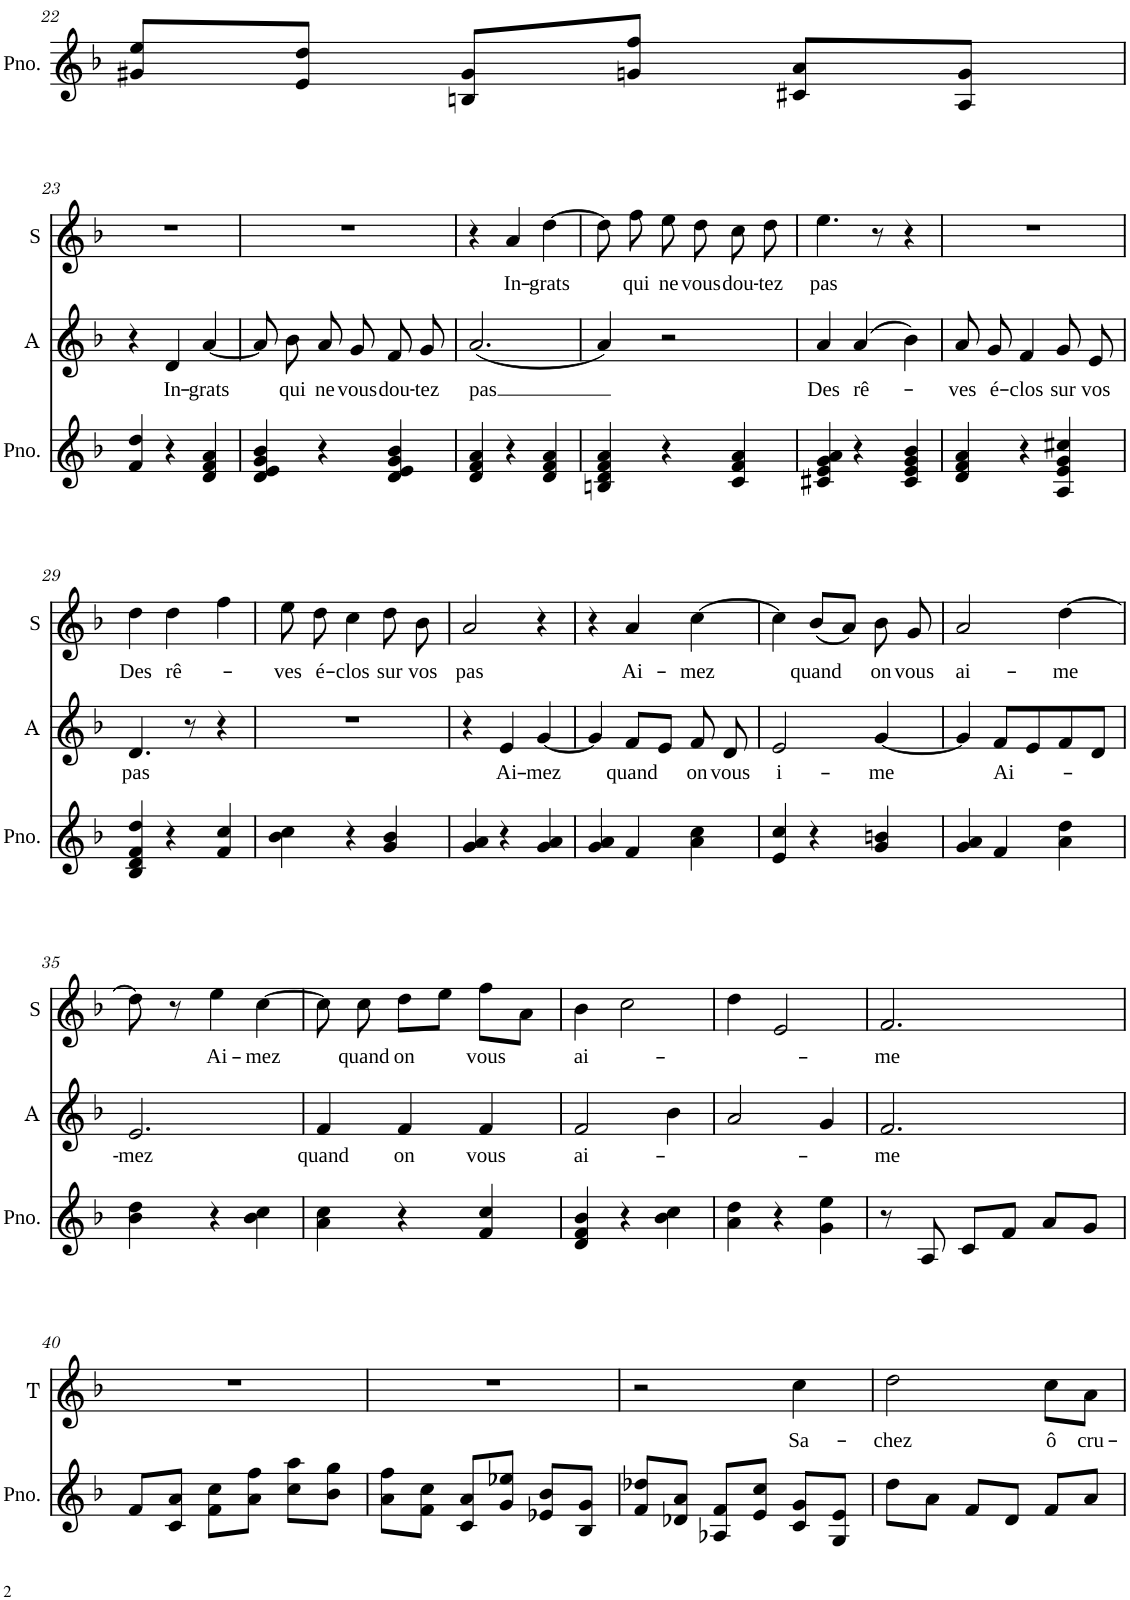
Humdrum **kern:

**kern	**kern	**text	**kern	**text	**kern	**text
*part4	*part3	*part3	*part2	*part2	*part1	*part1
*staff4	*staff3	*staff3	*staff2	*staff2	*staff1	*staff1
*I"Piano	*I"T	*	*I"A	*	*I"S	*
*I'Pno.	*I'T	*	*I'A	*	*I'S	*
!!LO:PB:g=z
*clefG2	*clefG2	*	*clefG2	*	*clefG2	*
*k[b-]	*k[b-]	*	*k[b-]	*	*k[b-]	*
*M3/4	*M3/4	*	*M3/4	*	*M3/4	*
=22	=22	=22	=22	=22	=22	=22
8g#X/ 8ee/L	4r	.	4r	.	4r	.
8e/ 8dd/J	.	.	.	.	.	.
8Bn/ 8g#/L	2r	.	2r	.	2r	.
8gn/ 8ff/J	.	.	.	.	.	.
8c#X/ 8a/L	.	.	.	.	.	.
8A/ 8g/J	.	.	.	.	.	.
!!LO:LB:g=z
=23	=23	=23	=23	=23	=23	=23
4f/ 4dd/	4r	.	4r	.	2.r	.
!	!	!	!	!LO:LY:b	!	!
4r	2r	.	4d/	In-	.	.
!	!	!	!	!LO:LY:b	!	!
4d/ 4f/ 4a/	.	.	[4a/	-grats	.	.
=24	=24	=24	=24	=24	=24	=24
4d/ 4e/ 4g/ 4b-/	4r	.	8a/]	.	2.r	.
!	!	!	!	!LO:LY:b	!	!
.	.	.	8b-\	qui	.	.
!	!	!	!	!LO:LY:b	!	!
4r	2r	.	8a/	ne	.	.
!	!	!	!	!LO:LY:b	!	!
.	.	.	8g/	vous	.	.
!	!	!	!	!LO:LY:b	!	!
4d/ 4e/ 4g/ 4b-/	.	.	8f/	dou-	.	.
!	!	!	!	!LO:LY:b	!	!
.	.	.	8g/	-tez	.	.
=25	=25	=25	=25	=25	=25	=25
!	!	!	!	!LO:LY:b	!	!
4d/ 4f/ 4a/	4r	.	(2.a/	pas	4r	.
!	!	!	!	!	!	!LO:LY:b
4r	2r	.	.	.	4a/	In-
!	!	!	!	!	!	!LO:LY:b
4d/ 4f/ 4a/	.	.	.	.	[4dd\	-grats
=26	=26	=26	=26	=26	=26	=26
4Bn/ 4d/ 4f/ 4a/	4r	.	4a/)	.	8dd\]	.
!	!	!	!	!	!	!LO:LY:b
.	.	.	.	.	8ff\	qui
!	!	!	!	!	!	!LO:LY:b
4r	2r	.	2r	.	8ee\	ne
!	!	!	!	!	!	!LO:LY:b
.	.	.	.	.	8dd\	vous
!	!	!	!	!	!	!LO:LY:b
4c/ 4f/ 4a/	.	.	.	.	8cc\	dou-
!	!	!	!	!	!	!LO:LY:b
.	.	.	.	.	8dd\	-tez
=27	=27	=27	=27	=27	=27	=27
!	!	!	!	!LO:LY:b	!	!LO:LY:b
4c#X/ 4e/ 4g/ 4a/	4r	.	4a/	Des	4.ee\	pas
!	!	!	!	!LO:LY:b	!	!
4r	2r	.	(4a/	rê-	.	.
.	.	.	.	.	8r	.
4c#/ 4e/ 4g/ 4b-/	.	.	4b-\)	.	4r	.
=28	=28	=28	=28	=28	=28	=28
!	!	!	!	!LO:LY:b	!	!
4d/ 4f/ 4a/	4r	.	8a/	-ves	2.r	.
!	!	!	!	!LO:LY:b	!	!
.	.	.	8g/	é-	.	.
!	!	!	!	!LO:LY:b	!	!
4r	2r	.	4f/	-clos	.	.
!	!	!	!	!LO:LY:b	!	!
4A/ 4e/ 4g/ 4cc#X/	.	.	8g/	sur	.	.
!	!	!	!	!LO:LY:b	!	!
.	.	.	8e/	vos	.	.
!!LO:LB:g=z
=29	=29	=29	=29	=29	=29	=29
!	!	!	!	!LO:LY:b	!	!LO:LY:b
4B-/ 4d/ 4f/ 4dd/	4r	.	4.d/	pas	4dd\	Des
!	!	!	!	!	!	!LO:LY:b
4r	2r	.	.	.	4dd\	rê-
.	.	.	8r	.	.	.
4f/ 4cc/	.	.	4r	.	4ff\	.
=30	=30	=30	=30	=30	=30	=30
!	!	!	!	!	!	!LO:LY:b
4b-\ 4cc\	4r	.	2.r	.	8ee\	-ves
!	!	!	!	!	!	!LO:LY:b
.	.	.	.	.	8dd\	é-
!	!	!	!	!	!	!LO:LY:b
4r	2r	.	.	.	4cc\	-clos
!	!	!	!	!	!	!LO:LY:b
4g/ 4b-/	.	.	.	.	8dd\	sur
!	!	!	!	!	!	!LO:LY:b
.	.	.	.	.	8b-\	vos
=31	=31	=31	=31	=31	=31	=31
!	!	!	!	!	!	!LO:LY:b
4g/ 4a/	4r	.	4r	.	2a/	pas
!	!	!	!	!LO:LY:b	!	!
4r	2r	.	4e/	Ai-	.	.
!	!	!	!	!LO:LY:b	!	!
4g/ 4a/	.	.	[4g/	-mez	4r	.
=32	=32	=32	=32	=32	=32	=32
4g/ 4a/	4r	.	4g/]	.	4r	.
!	!	!	!	!LO:LY:b	!	!LO:LY:b
4f/	2r	.	8f/L	quand	4a/	Ai-
.	.	.	8e/J	.	.	.
!	!	!	!	!LO:LY:b	!	!LO:LY:b
4a\ 4cc\	.	.	8f/	on	[4cc\	-mez
!	!	!	!	!LO:LY:b	!	!
.	.	.	8d/	vous	.	.
=33	=33	=33	=33	=33	=33	=33
!	!	!	!	!LO:LY:b	!	!
4e/ 4cc/	4r	.	2e/	i-	4cc\]	.
!	!	!	!	!	!	!LO:LY:b
4r	2r	.	.	.	(8b-/L	quand
.	.	.	.	.	8a/J)	.
!	!	!	!	!LO:LY:b	!	!LO:LY:b
4g/ 4bn/	.	.	[4g/	-me	8b-\	on
!	!	!	!	!	!	!LO:LY:b
.	.	.	.	.	8g/	vous
=34	=34	=34	=34	=34	=34	=34
!	!	!	!	!	!	!LO:LY:b
4g/ 4a/	4r	.	4g/]	.	2a/	ai-
!	!	!	!	!LO:LY:b	!	!
4f/	2r	.	8f/L	Ai-	.	.
.	.	.	8e/	.	.	.
!	!	!	!	!	!	!LO:LY:b
4a\ 4dd\	.	.	8f/	.	[4dd\	-me
.	.	.	8d/J	.	.	.
!!LO:LB:g=z
=35	=35	=35	=35	=35	=35	=35
!	!	!	!	!LO:LY:b	!	!
4b-\ 4dd\	4r	.	2.e/	-mez	8dd\]	.
.	.	.	.	.	8r	.
!	!	!	!	!	!	!LO:LY:b
4r	2r	.	.	.	4ee\	Ai-
!	!	!	!	!	!	!LO:LY:b
4b-\ 4cc\	.	.	.	.	[4cc\	-mez
=36	=36	=36	=36	=36	=36	=36
!	!	!	!	!LO:LY:b	!	!
4a\ 4cc\	4r	.	4f/	quand	8cc\]	.
!	!	!	!	!	!	!LO:LY:b
.	.	.	.	.	8cc\	quand
!	!	!	!	!LO:LY:b	!	!LO:LY:b
4r	2r	.	4f/	on	8dd\L	on
.	.	.	.	.	8ee\J	.
!	!	!	!	!LO:LY:b	!	!LO:LY:b
4f/ 4cc/	.	.	4f/	vous	8ff\L	vous
.	.	.	.	.	8a\J	.
=37	=37	=37	=37	=37	=37	=37
!	!	!	!	!LO:LY:b	!	!LO:LY:b
4d/ 4f/ 4b-/	4r	.	2f/	ai-	4b-\	ai-
4r	2r	.	.	.	2cc\	.
4b-\ 4cc\	.	.	4b-\	.	.	.
=38	=38	=38	=38	=38	=38	=38
4a\ 4dd\	4r	.	2a/	.	4dd\	.
4r	2r	.	.	.	2e/	.
4g\ 4ee\	.	.	4g/	.	.	.
=39	=39	=39	=39	=39	=39	=39
!	!	!	!	!LO:LY:b	!	!LO:LY:b
8r	4r	.	2.f/	-me	2.f/	-me
8A/	.	.	.	.	.	.
8c/L	2r	.	.	.	.	.
8f/J	.	.	.	.	.	.
8a/L	.	.	.	.	.	.
8g/J	.	.	.	.	.	.
!!LO:LB:g=z
=40	=40	=40	=40	=40	=40	=40
8f/L	2.r	.	2.r	.	2.r	.
8c/ 8a/J	.	.	.	.	.	.
8f\ 8cc\L	.	.	.	.	.	.
8a\ 8ff\J	.	.	.	.	.	.
8cc\ 8aa\L	.	.	.	.	.	.
8b-\ 8gg\J	.	.	.	.	.	.
=41	=41	=41	=41	=41	=41	=41
8a\ 8ff\L	2.r	.	2.r	.	2.r	.
8f\ 8cc\J	.	.	.	.	.	.
8c/ 8a/L	.	.	.	.	.	.
8g/ 8ee-X/J	.	.	.	.	.	.
8e-X/ 8b-/L	.	.	.	.	.	.
8B-/ 8g/J	.	.	.	.	.	.
=42	=42	=42	=42	=42	=42	=42
8f/ 8dd-X/L	2r	.	2.r	.	2.r	.
8d-X/ 8a/J	.	.	.	.	.	.
8A-X/ 8f/L	.	.	.	.	.	.
8e/ 8cc/J	.	.	.	.	.	.
!	!	!LO:LY:b	!	!	!	!
8c/ 8g/L	4cc\	Sa-	.	.	.	.
8G/ 8e/J	.	.	.	.	.	.
=43	=43	=43	=43	=43	=43	=43
!	!	!LO:LY:b	!	!	!	!
8dd\L	2dd\	-chez	2.r	.	2.r	.
8a\J	.	.	.	.	.	.
8f/L	.	.	.	.	.	.
8d/J	.	.	.	.	.	.
!	!	!LO:LY:b	!	!	!	!
8f/L	8cc\L	ô	.	.	.	.
!	!	!LO:LY:b	!	!	!	!
8a/J	8a\J	cru-	.	.	.	.
=	=	=	=	=	=	=
*-	*-	*-	*-	*-	*-	*-
